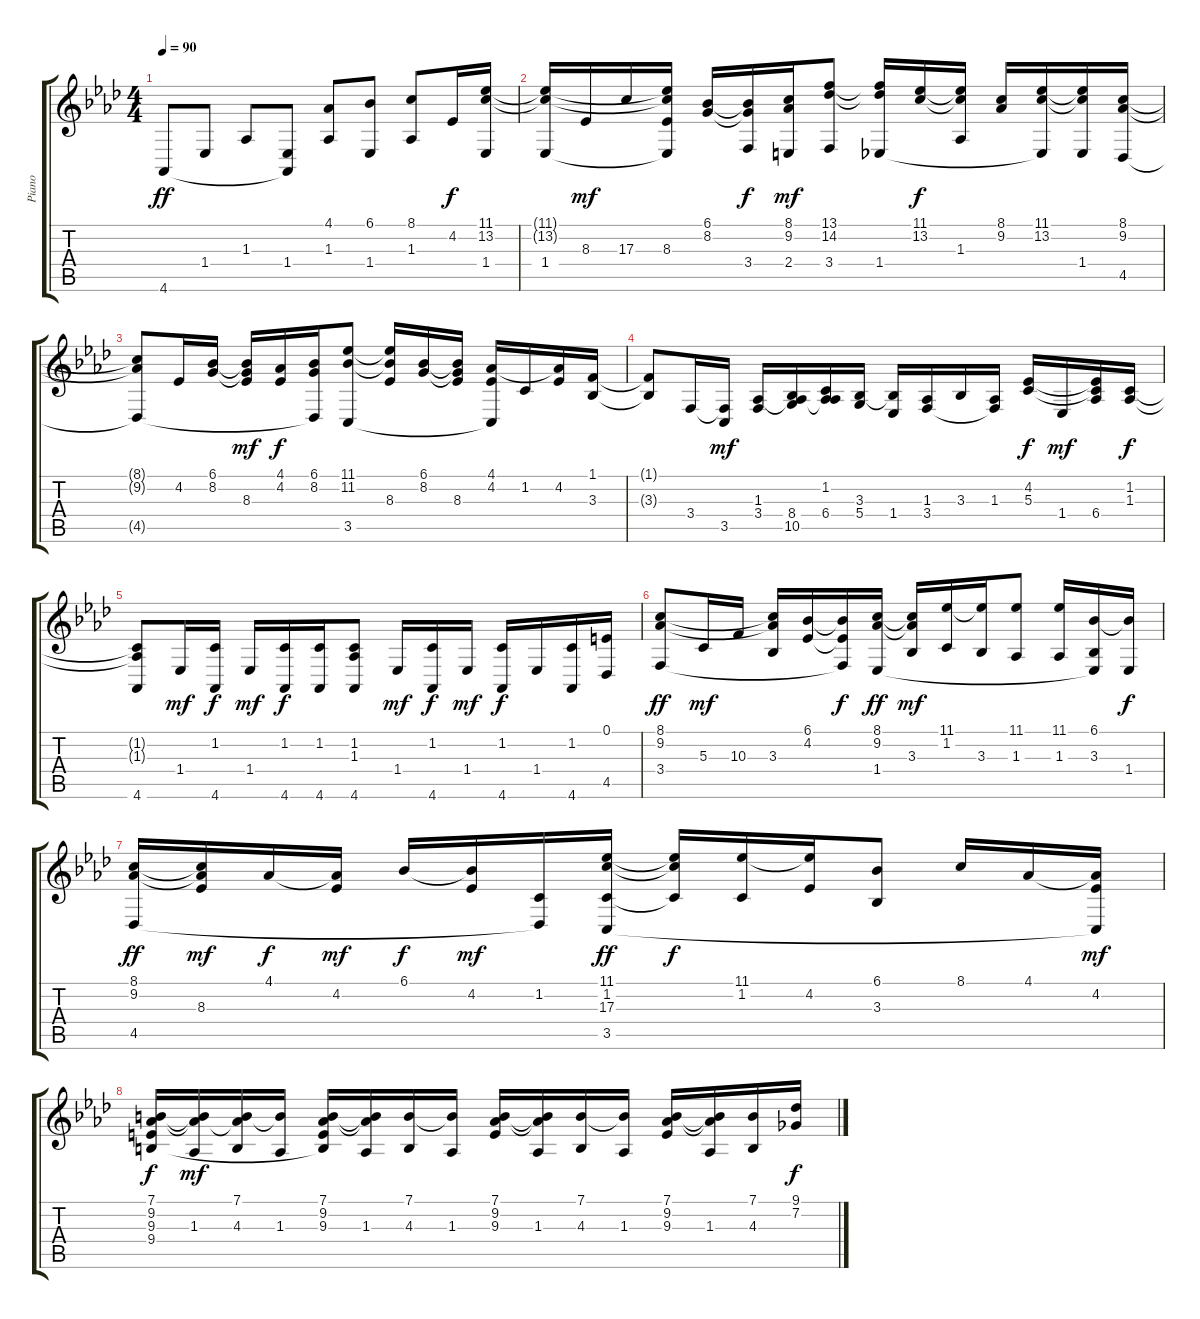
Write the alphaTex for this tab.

\track ("Piano" "Piano") {instrument acousticgrandpiano}
\staff {score tabs}
\tuning (E4 B3 G3 D3 A2 E2) {hide}
\ts (4 4)
\tempo 90
\clef g2
\ks ab
4.6.8{dy ff} 1.4.8 1.3.8 (1.4 4.6{t}).8 (4.1 1.3).8 (6.1 1.4).8 (8.1 1.3).8 4.2.16{dy f} (11.1 13.2 1.4).16 |
(11.1{t} 13.2{t} 1.4).16 8.3.16{dy mf} 17.3.16 (11.1{t} 13.2{t} 8.3 1.4{t}).16 (6.1 8.2).16 (6.1{t} 8.2{t} 3.4).16{dy f} (8.1 9.2 2.4).16{dy mf} (13.1 14.2 3.4).8 (13.1{t} 14.2{t} 1.4).16 (11.1 13.2).16{dy f} (11.1{t} 13.2{t} 1.3).16 (8.1 9.2).16 (11.1 13.2 1.4{t}).16 (11.1{t} 13.2{t} 1.4).16 (8.1 9.2 4.5).16 |
(8.1{t} 9.2{t} 4.5{t}).8 4.2.16 (6.1 8.2).16 (6.1{t} 8.2{t} 8.3).16{dy mf} (4.1 4.2).16{dy f} (6.1 8.2 4.5{t}).16 (11.1 11.2 3.5).8 (11.1{t} 11.2{t} 8.3).16 (6.1 8.2).16 (6.1{t} 8.2{t} 8.3).16 (4.1 4.2 3.5{t}).16 1.2.16 (4.1{t} 4.2).16 (1.1 3.3).16 |
(1.1{t} 3.3{t}).8 3.4.16 (3.4{t} 3.5).16{dy mf} (1.3 3.4).16 (1.3{t} 8.4 10.5).16 (1.2 1.3{t} 6.4).16 (3.3 5.4).16 (3.3{t} 1.4).16 (1.3 3.4).16 3.3.16 (1.3 3.4{t}).16 (4.2 5.3).16{dy f} 1.4.16{dy mf} (4.2{t} 5.3{t} 6.4).16 (1.2 1.3).16{dy f} |
(1.2{t} 1.3{t} 4.6).8 1.4.16{dy mf} (1.2 4.6).16{dy f} 1.4.16{dy mf} (1.2 4.6).16{dy f} (1.2 4.6).16 (1.2 1.3 4.6).8 1.4.16{dy mf} (1.2 4.6).16{dy f} 1.4.16{dy mf} (1.2 4.6).16{dy f} 1.4.16 (1.2 4.6).16 (0.1 4.5).16 |
(8.1 9.2 3.4).8{dy ff} 5.3.16{dy mf} 10.3.16 (8.1{t} 9.2{t} 3.3).16 (6.1 4.2).16 (6.1{t} 4.2{t} 3.4{t}).16{dy f} (8.1 9.2 1.4).16{dy ff} (8.1{t} 9.2{t} 3.3).16{dy mf} (11.1 1.2).16 (11.1{t} 3.3).16 (11.1 1.3).8 (11.1 1.3).16 (6.1 3.3 1.4{t}).16 (6.1{t} 1.4).16{dy f} |
(8.1 9.2 4.5).16{dy ff} (8.1{t} 9.2{t} 8.3).16{dy mf} 4.1.16{dy f} (4.1{t} 4.2).16{dy mf} 6.1.16{dy f} (6.1{t} 4.2).16{dy mf} (1.2 4.5{t}).16 (11.1 1.2 17.3 3.5).16{dy ff} (11.1{t} 1.2{t} 17.3{t}).16{dy f} (11.1 1.2).16 (11.1{t} 4.2).16 (6.1 3.3).8 8.1.16 4.1.16 (4.1{t} 4.2 3.5{t}).16{dy mf} |
(7.1 9.2 9.3 9.4).16{dy f} (7.1{t} 9.2{t} 1.3).16{dy mf} (7.1 9.2{t} 4.3).16 (7.1{t} 1.3).16 (7.1 9.2 9.3 9.4{t}).16 (7.1{t} 9.2{t} 1.3).16 (7.1 4.3).16 (7.1{t} 1.3).16 (7.1 9.2 9.3).16 (7.1{t} 9.2{t} 1.3).16 (7.1 4.3).16 (7.1{t} 1.3).16 (7.1 9.2 9.3).16 (7.1{t} 9.2{t} 1.3).16 (7.1 4.3).16 (9.1 7.2).16{dy f}
